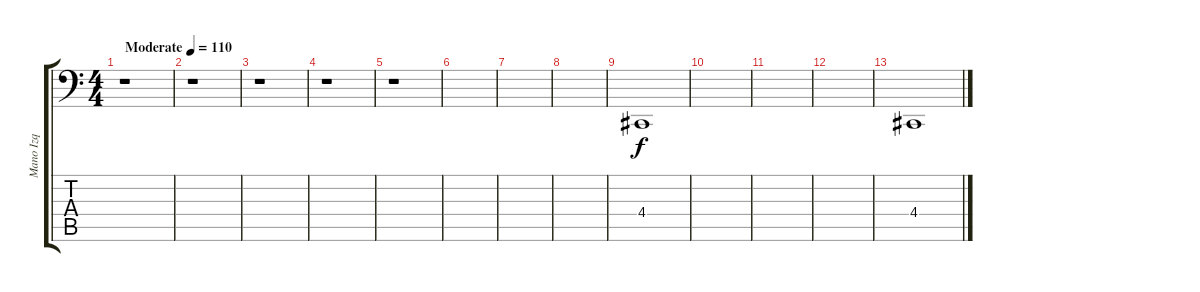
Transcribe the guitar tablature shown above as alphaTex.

\track ("Mano Izq" "Mano Izq") {instrument acousticgrandpiano}
\staff {score tabs}
\tuning (C3 G2 D2 A1 E1 B0) {hide}
\ts (4 4)
\tempo (110 "Moderate")
\clef f4
\ks c
r.1{dy f instrument acousticgrandpiano} |
r.1 |
r.1 |
r.1 |
r.1 |
|
|
|
4.4.1 |
|
|
|
4.4.1
